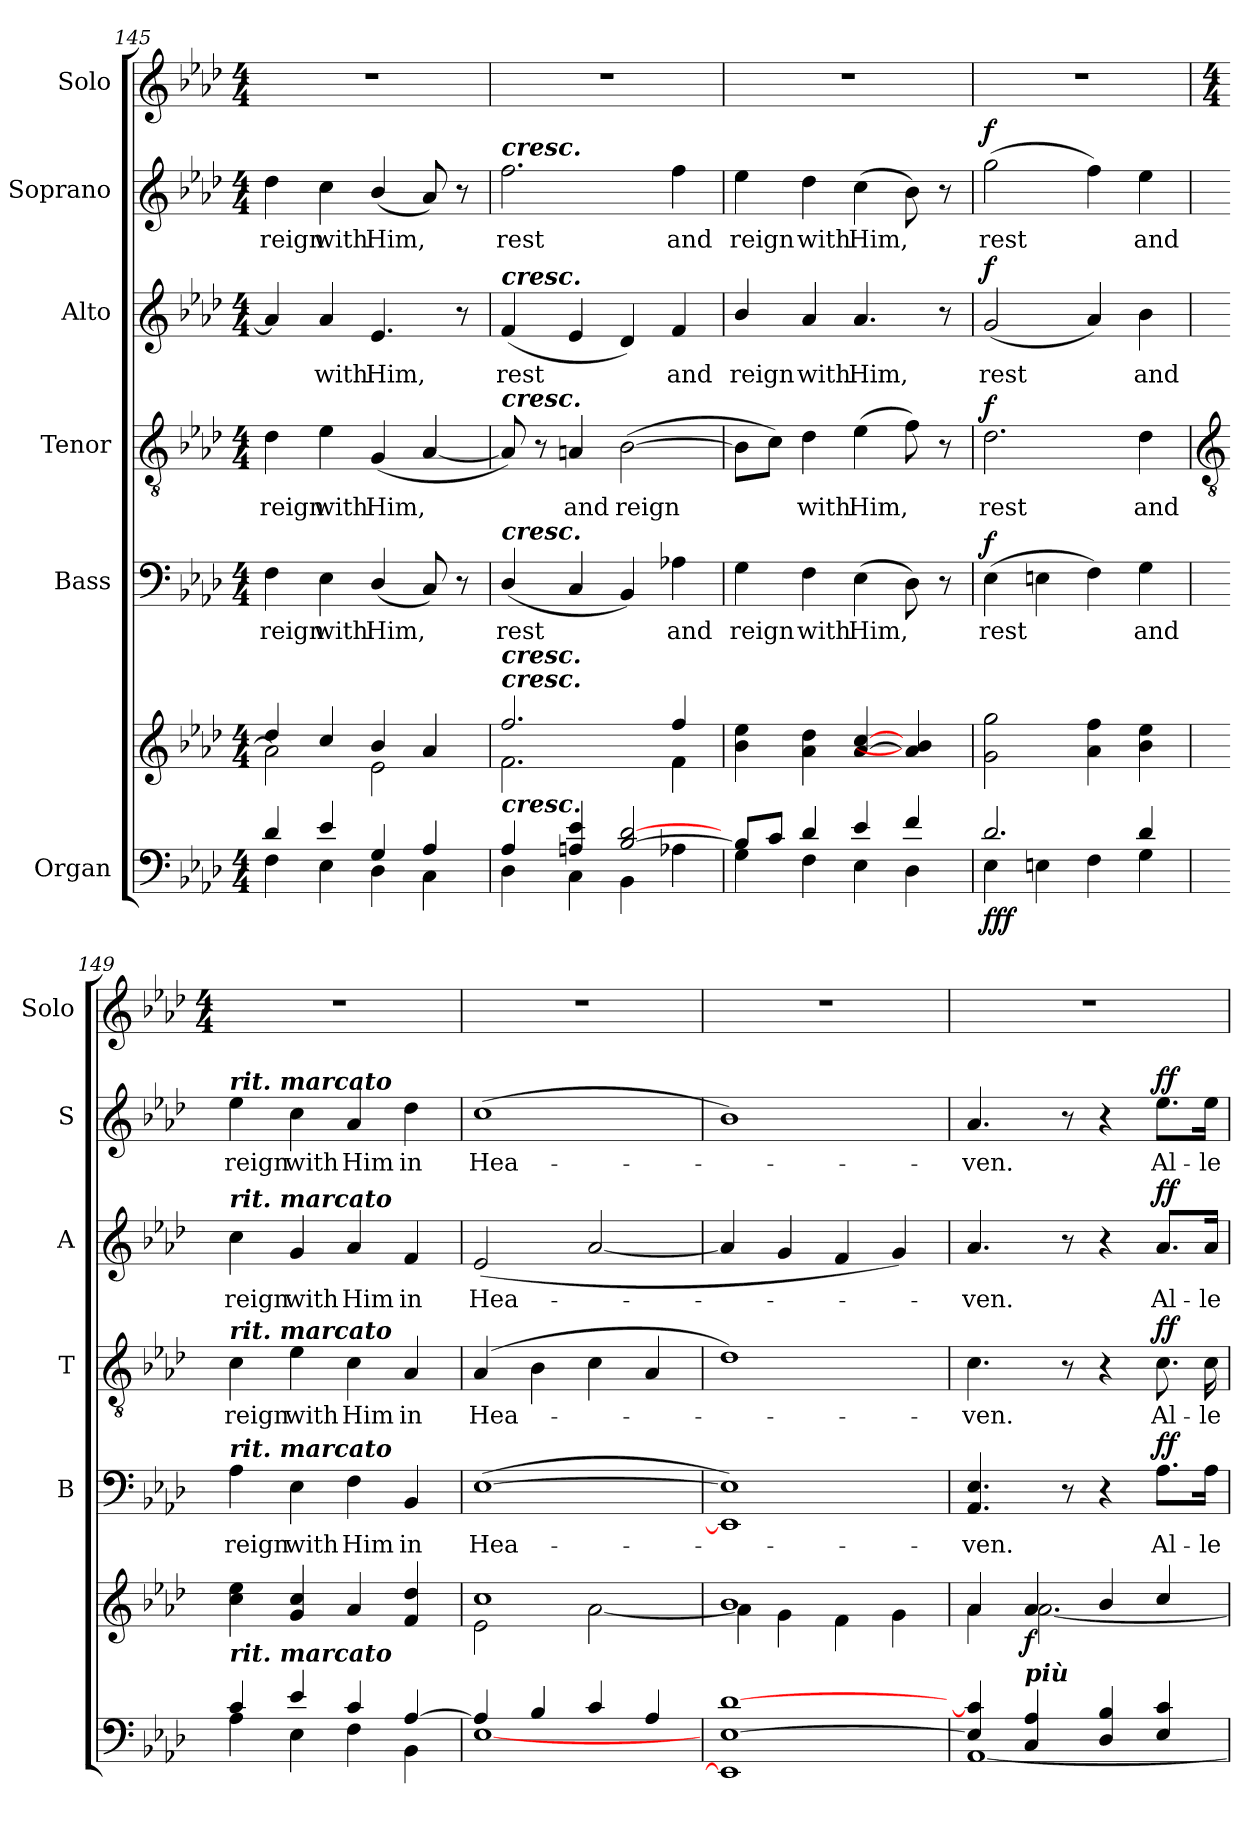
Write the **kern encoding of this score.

**kern	**kern	**dynam	**kern	**text	**dynam	**kern	**text	**dynam	**kern	**text	**dynam	**kern	**text	**dynam	**kern
*part6	*part6	*part6	*part5	*part5	*part5	*part4	*part4	*part4	*part3	*part3	*part3	*part2	*part2	*part2	*part1
*staff7	*staff6	*staff6/7	*staff5	*staff5	*staff5	*staff4	*staff4	*staff4	*staff3	*staff3	*staff3	*staff2	*staff2	*staff2	*staff1
*I"Organ	*	*	*I"Bass	*	*	*I"Tenor	*	*	*I"Alto	*	*	*I"Soprano	*	*	*I"Solo
*	*	*	*I'B	*	*	*I'T	*	*	*I'A	*	*	*I'S	*	*	*I'Solo
!!LO:LB:g=z
*clefF4	*clefG2	*	*clefF4	*	*	*clefGv2	*	*	*clefG2	*	*	*clefG2	*	*	*clefG2
*k[b-e-a-d-]	*k[b-e-a-d-]	*	*k[b-e-a-d-]	*	*	*k[b-e-a-d-]	*	*	*k[b-e-a-d-]	*	*	*k[b-e-a-d-]	*	*	*k[b-e-a-d-]
*A-:	*A-:	*	*A-:	*	*	*A-:	*	*	*A-:	*	*	*A-:	*	*	*A-:
*M4/4	*M4/4	*	*M4/4	*	*	*M4/4	*	*	*M4/4	*	*	*M4/4	*	*	*M4/4
=145	=145	=145	=145	=145	=145	=145	=145	=145	=145	=145	=145	=145	=145	=145	=145
*^	*^	*	*	*	*	*	*	*	*	*	*	*	*	*	*
!	!	!	!	!	!	!LO:LY:b	!	!	!LO:LY:b	!	!	!	!	!	!LO:LY:b	!	!
4d-/	4F\	4dd-/	2a-\]	.	4F	reign	.	4d-	reign	.	4a-]	.	.	4dd-	reign	.	1r
!	!	!	!	!	!	!LO:LY:b	!	!	!LO:LY:b	!	!	!LO:LY:b	!	!	!LO:LY:b	!	!
4e-/	4E-\	4cc/	.	.	4E-	with	.	4e-	with	.	4a-	with	.	4cc	with	.	.
!	!	!	!	!	!	!LO:LY:b	!	!	!LO:LY:b	!	!	!LO:LY:b	!	!	!LO:LY:b	!	!
4G/	4D-\	4b-/	2e-\	.	(<4D-/	Him,	.	(<4G	Him,	.	4.e-	Him,	.	(<4b-/	Him,	.	.
4A-/	4C\	4a-/	.	.	8C)	.	.	[4A-	.	.	.	.	.	8a-)	.	.	.
.	.	.	.	.	8r	.	.	.	.	.	8r	.	.	8r	.	.	.
=146	=146	=146	=146	=146	=146	=146	=146	=146	=146	=146	=146	=146	=146	=146	=146	=146	=146
!	!	!	!	!	!	!	!	!	!	!	!	!	!	!LO:TX:a:Bi:t=cresc.	!	!	!
!	!	!	!	!	!	!	!	!	!	!	!LO:TX:a:Bi:t=cresc.	!	!	!	!	!	!
!	!	!	!	!	!	!	!	!LO:TX:a:Bi:t=cresc.	!	!	!	!	!	!	!	!	!
!	!	!	!	!	!LO:TX:a:Bi:t=cresc.	!	!	!	!	!	!	!	!	!	!	!	!
!	!	!LO:TX:a:Bi:t=cresc.	!	!	!	!	!	!	!	!	!	!	!	!	!	!	!
!	!	!LO:TX:a:Bi:t=cresc.	!	!	!	!	!	!	!	!	!	!	!	!	!	!	!
!LO:TX:a:Bi:t=cresc.	!	!	!	!	!	!	!	!	!	!	!	!	!	!	!	!	!
!	!	!	!	!	!	!LO:LY:b	!	!	!	!	!	!LO:LY:b	!	!	!LO:LY:b	!	!
4A-/	4D-\	2.ff/	2.f\	.	(<4D-/	rest	.	8A-])	.	.	(<4f	rest	.	2.ff	rest	.	1r
.	.	.	.	.	.	.	.	8r	.	.	.	.	.	.	.	.	.
!	!	!	!	!	!	!	!	!	!LO:LY:b	!	!	!	!	!	!	!	!
4An/ 4e-/	4C\	.	.	.	4C	.	.	4An	and	.	4e-	.	.	.	.	.	.
!	!	!	!	!	!	!	!	!	!LO:LY:b	!	!	!	!	!	!	!	!
[2B-/ [2d-/	4BB-\	.	.	.	4BB-)	.	.	(>[2B-	reign	.	4d-)	.	.	.	.	.	.
!	!	!	!	!	!	!LO:LY:b	!	!	!	!	!	!LO:LY:b	!	!	!LO:LY:b	!	!
.	4A-X\	4ff/	4f\	.	4A-X	and	.	.	.	.	4f	and	.	4ff	and	.	.
=147	=147	=147	=147	=147	=147	=147	=147	=147	=147	=147	=147	=147	=147	=147	=147	=147	=147
!	!	!	!	!	!	!LO:LY:b	!	!	!	!	!	!LO:LY:b	!	!	!LO:LY:b	!	!
8B-/L]	4G\	4b-\ 4ee-\	1ryy	.	4G	reign	.	8B-L]	.	.	4b-/	reign	.	4ee-	reign	.	1r
8c/J	.	.	.	.	.	.	.	8cJ)	.	.	.	.	.	.	.	.	.
!	!	!	!	!	!	!LO:LY:b	!	!	!LO:LY:b	!	!	!LO:LY:b	!	!	!LO:LY:b	!	!
4d-/	4F\	4a-\ 4dd-\	.	.	4F	with	.	4d-	with	.	4a-	with	.	4dd-	with	.	.
!	!	!	!	!	!	!LO:LY:b	!	!	!LO:LY:b	!	!	!LO:LY:b	!	!	!LO:LY:b	!	!
4e-/	4E-\	[4a-/ [4cc/	.	.	(>4E-	Him,	.	(>4e-	Him,	.	4.a-	Him,	.	(>4cc	Him,	.	.
4f/	4D-\	4a-/] 4b-/]	.	.	8D-)	.	.	8f)	.	.	.	.	.	8b-)	.	.	.
.	.	.	.	.	8r	.	.	8r	.	.	8r	.	.	8r	.	.	.
=148	=148	=148	=148	=148	=148	=148	=148	=148	=148	=148	=148	=148	=148	=148	=148	=148	=148
!	!	!	!	!LO:DY:b=2	!	!LO:LY:b	!	!	!LO:LY:b	!	!	!LO:LY:b	!	!	!LO:LY:b	!	!
!	!	!	!	!LO:DY:n=1:b=2	!	!	!	!	!	!	!	!	!	!	!	!	!
!	!	!	!	!LO:DY:n=2:b	!	!	!LO:DY:b	!	!	!LO:DY:b	!	!	!LO:DY:b	!	!	!LO:DY:b	!
2.d-/	4E-\	2g\ 2gg\	1ryy	f f f	(>4E-	rest	f	2.d-	rest	f	(<2g	rest	f	(>2gg	rest	f	1r
.	4En\	.	.	.	4En	.	.	.	.	.	.	.	.	.	.	.	.
.	4F\	4a-\ 4ff\	.	.	4F)	.	.	.	.	.	4a-)	.	.	4ff)	.	.	.
!	!	!	!	!	!	!LO:LY:b	!	!	!LO:LY:b	!	!	!LO:LY:b	!	!	!LO:LY:b	!	!
4d-/	4G\	4b-\ 4ee-\	.	.	4G	and	.	4d-	and	.	4b-	and	.	4ee-	and	.	.
!!LO:LB:g=z
=149	=149	=149	=149	=149	=149	=149	=149	=149	=149	=149	=149	=149	=149	=149	=149	=149	=149
*	*	*	*	*	*	*	*	*clefGv2	*	*	*	*	*	*	*	*	*
*	*	*	*	*	*	*	*	*	*	*	*	*	*	*	*	*	*M4/4
!	!	!	!	!	!	!	!	!	!	!	!	!	!	!LO:TX:a:Bi:t=rit. marcato	!	!	!
!	!	!	!	!	!	!	!	!	!	!	!LO:TX:a:Bi:t=rit. marcato	!	!	!	!	!	!
!	!	!	!	!	!	!	!	!LO:TX:a:Bi:t=rit. marcato	!	!	!	!	!	!	!	!	!
!	!	!	!	!	!LO:TX:a:Bi:t=rit. marcato	!	!	!	!	!	!	!	!	!	!	!	!
!LO:TX:a:Bi:t=rit. marcato	!	!	!	!	!	!	!	!	!	!	!	!	!	!	!	!	!
!	!	!	!	!	!	!LO:LY:b	!	!	!LO:LY:b	!	!	!LO:LY:b	!	!	!LO:LY:b	!	!
4c/	4A-\	4cc\ 4ee-\	1ryy	.	4A-	reign	.	4c	reign	.	4cc	reign	.	4ee-	reign	.	1r
!	!	!	!	!	!	!LO:LY:b	!	!	!LO:LY:b	!	!	!LO:LY:b	!	!	!LO:LY:b	!	!
4e-/	4E-\	4g/ 4cc/	.	.	4E-	with	.	4e-	with	.	4g	with	.	4cc	with	.	.
!	!	!	!	!	!	!LO:LY:b	!	!	!LO:LY:b	!	!	!LO:LY:b	!	!	!LO:LY:b	!	!
4c/	4F\	4a-/	.	.	4F	Him	.	4c	Him	.	4a-	Him	.	4a-	Him	.	.
!	!	!	!	!	!	!LO:LY:b	!	!	!LO:LY:b	!	!	!LO:LY:b	!	!	!LO:LY:b	!	!
[4A-/	4BB-\	4f/ 4dd-/	.	.	4BB-	in	.	4A-	in	.	4f	in	.	4dd-	in	.	.
=150	=150	=150	=150	=150	=150	=150	=150	=150	=150	=150	=150	=150	=150	=150	=150	=150	=150
!	!	!	!	!	!	!LO:LY:b	!	!	!LO:LY:b	!	!	!LO:LY:b	!	!	!LO:LY:b	!	!
4A-/]	[1E-\	1cc/	2e-\	.	(<[1E-	Hea-	.	(>4A-	Hea-	.	(<2e-	Hea-	.	(>1cc	Hea-	.	1r
4B-/	.	.	.	.	.	.	.	4B-	.	.	.	.	.	.	.	.	.
4c/	.	.	[2a-\	.	.	.	.	4c	.	.	[2a-	.	.	.	.	.	.
4A-/	.	.	.	.	.	.	.	4A-	.	.	.	.	.	.	.	.	.
=151	=151	=151	=151	=151	=151	=151	=151	=151	=151	=151	=151	=151	=151	=151	=151	=151	=151
[1E-/ [1d-/	1EE-\]	1b-/	4a-\]	.	1EE-] 1E-])	.	.	1d-)	.	.	4a-]	.	.	1b-)	.	.	1r
.	.	.	4g\	.	.	.	.	.	.	.	4g	.	.	.	.	.	.
.	.	.	4f\	.	.	.	.	.	.	.	4f	.	.	.	.	.	.
.	.	.	4g\	.	.	.	.	.	.	.	4g)	.	.	.	.	.	.
=152	=152	=152	=152	=152	=152	=152	=152	=152	=152	=152	=152	=152	=152	=152	=152	=152	=152
!	!	!	!	!	!	!LO:LY:b	!	!	!LO:LY:b	!	!	!LO:LY:b	!	!	!LO:LY:b	!	!
4E-/] 4c/]	[1AA-\	4a-/	4a-\	.	4.AA- 4.E-	ven.	.	4.c	ven.	.	4.a-	ven.	.	4.a-	ven.	.	1r
!LO:TX:a:Bi:t=più	!	!	!	!	!	!	!	!	!	!	!	!	!	!	!	!	!
!	!	!	!	!LO:DY:b	!	!	!	!	!	!	!	!	!	!	!	!	!
4C/ 4A-/	.	4a-/	[2.a-\	f	.	.	.	.	.	.	.	.	.	.	.	.	.
.	.	.	.	.	8r	.	.	8r	.	.	8r	.	.	8r	.	.	.
4D-/ 4B-/	.	4b-/	.	.	4r	.	.	4r	.	.	4r	.	.	4r	.	.	.
!	!	!	!	!	!	!LO:LY:b	!LO:DY:b	!	!LO:LY:b	!LO:DY:b	!	!LO:LY:b	!LO:DY:b	!	!LO:LY:b	!LO:DY:b	!
4E-/ 4c/	.	4cc/	.	.	8.A-\L	Al-	ff	8.c	Al-	ff	8.a-/L	Al-	ff	8.ee-\L	Al-	ff	.
!	!	!	!	!	!	!LO:LY:b	!	!	!LO:LY:b	!	!	!LO:LY:b	!	!	!LO:LY:b	!	!
.	.	.	.	.	16A-\Jk	-le-	.	16c	-le-	.	16a-/Jk	-le-	.	16ee-\Jk	-le-	.	.
*v	*v	*	*	*	*	*	*	*	*	*	*	*	*	*	*	*	*
*	*v	*v	*	*	*	*	*	*	*	*	*	*	*	*	*	*
=	=	=	=	=	=	=	=	=	=	=	=	=	=	=	=
*-	*-	*-	*-	*-	*-	*-	*-	*-	*-	*-	*-	*-	*-	*-	*-
